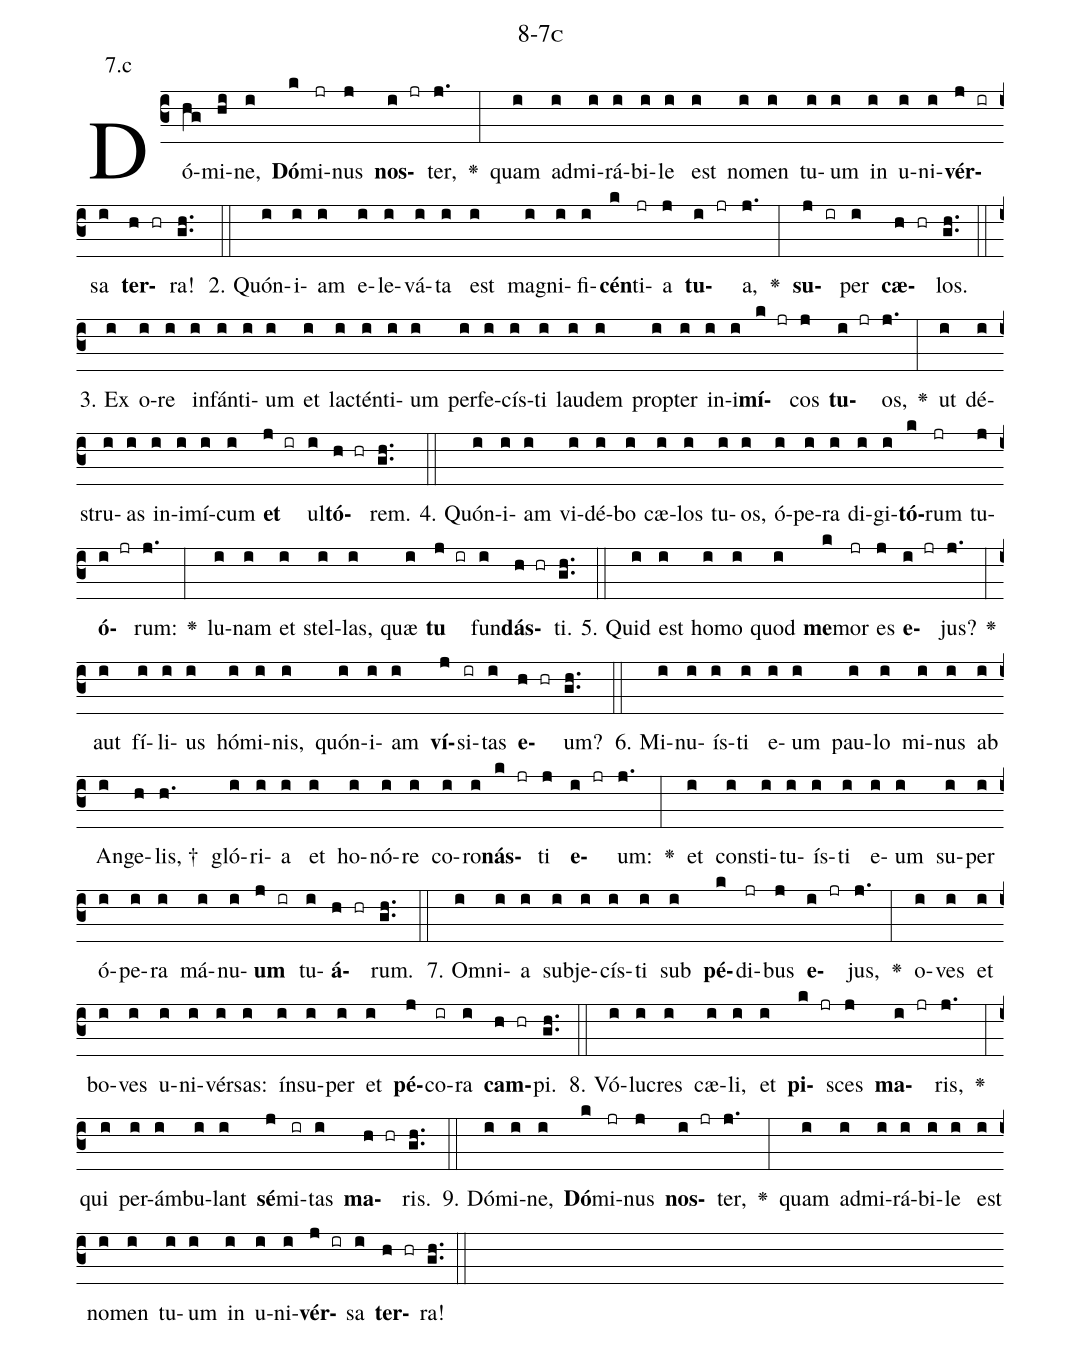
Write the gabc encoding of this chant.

name: 8-7c;
annotation: 7.c;
%%
(c3)Dó(hg)mi(hi)ne,(i) <b>Dó</b>(k)mi(jr)nus(j) <b>nos</b>(i jr)ter,(j.) <v>\greheightstar</v>(:) quam(i) ad(i)mi(i)rá(i)bi(i)le(i) est(i) no(i)men(i) tu(i)um(i) in(i) u(i)ni(i)<b>vér</b>(j ir)sa(i) <b>ter</b>(h hr)ra!(gh..) (::)
2. Quón(i)i(i)am(i) e(i)le(i)vá(i)ta(i) est(i) ma(i)gni(i)fi(i)<b>cén</b>(k)ti(jr)a(j) <b>tu</b>(i jr)a,(j.) <v>\greheightstar</v>(:) <b>su</b>(j ir)per(i) <b>cæ</b>(h hr)los.(gh..) (::)
3. Ex(i) o(i)re(i) in(i)fán(i)ti(i)um(i) et(i) lac(i)tén(i)ti(i)um(i) per(i)fe(i)cís(i)ti(i) lau(i)dem(i) prop(i)ter(i) in(i)i(i)<b>mí</b>(k jr)cos(j) <b>tu</b>(i jr)os,(j.) <v>\greheightstar</v>(:) ut(i) dé(i)stru(i)as(i) in(i)i(i)mí(i)cum(i) <b>et</b>(j ir) ul(i)<b>tó</b>(h hr)rem.(gh..) (::)
4. Quón(i)i(i)am(i) vi(i)dé(i)bo(i) cæ(i)los(i) tu(i)os,(i) ó(i)pe(i)ra(i) di(i)gi(i)<b>tó</b>(k)rum(jr) tu(j)<b>ó</b>(i jr)rum:(j.) <v>\greheightstar</v>(:) lu(i)nam(i) et(i) stel(i)las,(i) quæ(i) <b>tu</b>(j ir) fun(i)<b>dás</b>(h hr)ti.(gh..) (::)
5. Quid(i) est(i) ho(i)mo(i) quod(i) <b>me</b>(k)mor(jr) es(j) <b>e</b>(i jr)jus?(j.) <v>\greheightstar</v>(:) aut(i) fí(i)li(i)us(i) hó(i)mi(i)nis,(i) quón(i)i(i)am(i) <b>ví</b>(j)si(ir)tas(i) <b>e</b>(h hr)um?(gh..) (::)
6. Mi(i)nu(i)ís(i)ti(i) e(i)um(i) pau(i)lo(i) mi(i)nus(i) ab(i) An(i)ge(h)lis, †(h.) gló(i)ri(i)a(i) et(i) ho(i)nó(i)re(i) co(i)ro(i)<b>nás</b>(k jr)ti(j) <b>e</b>(i jr)um:(j.) <v>\greheightstar</v>(:) et(i) con(i)sti(i)tu(i)ís(i)ti(i) e(i)um(i) su(i)per(i) ó(i)pe(i)ra(i) má(i)nu(i)<b>um</b>(j ir) tu(i)<b>á</b>(h hr)rum.(gh..) (::)
7. Om(i)ni(i)a(i) sub(i)je(i)cís(i)ti(i) sub(i) <b>pé</b>(k)di(jr)bus(j) <b>e</b>(i jr)jus,(j.) <v>\greheightstar</v>(:) o(i)ves(i) et(i) bo(i)ves(i) u(i)ni(i)vér(i)sas:(i) ín(i)su(i)per(i) et(i) <b>pé</b>(j)co(ir)ra(i) <b>cam</b>(h hr)pi.(gh..) (::)
8. Vó(i)lu(i)cres(i) cæ(i)li,(i) et(i) <b>pi</b>(k jr)sces(j) <b>ma</b>(i jr)ris,(j.) <v>\greheightstar</v>(:) qui(i) per(i)ám(i)bu(i)lant(i) <b>sé</b>(j)mi(ir)tas(i) <b>ma</b>(h hr)ris.(gh..) (::)
9. Dó(i)mi(i)ne,(i) <b>Dó</b>(k)mi(jr)nus(j) <b>nos</b>(i jr)ter,(j.) <v>\greheightstar</v>(:) quam(i) ad(i)mi(i)rá(i)bi(i)le(i) est(i) no(i)men(i) tu(i)um(i) in(i) u(i)ni(i)<b>vér</b>(j ir)sa(i) <b>ter</b>(h hr)ra!(gh..) (::)
